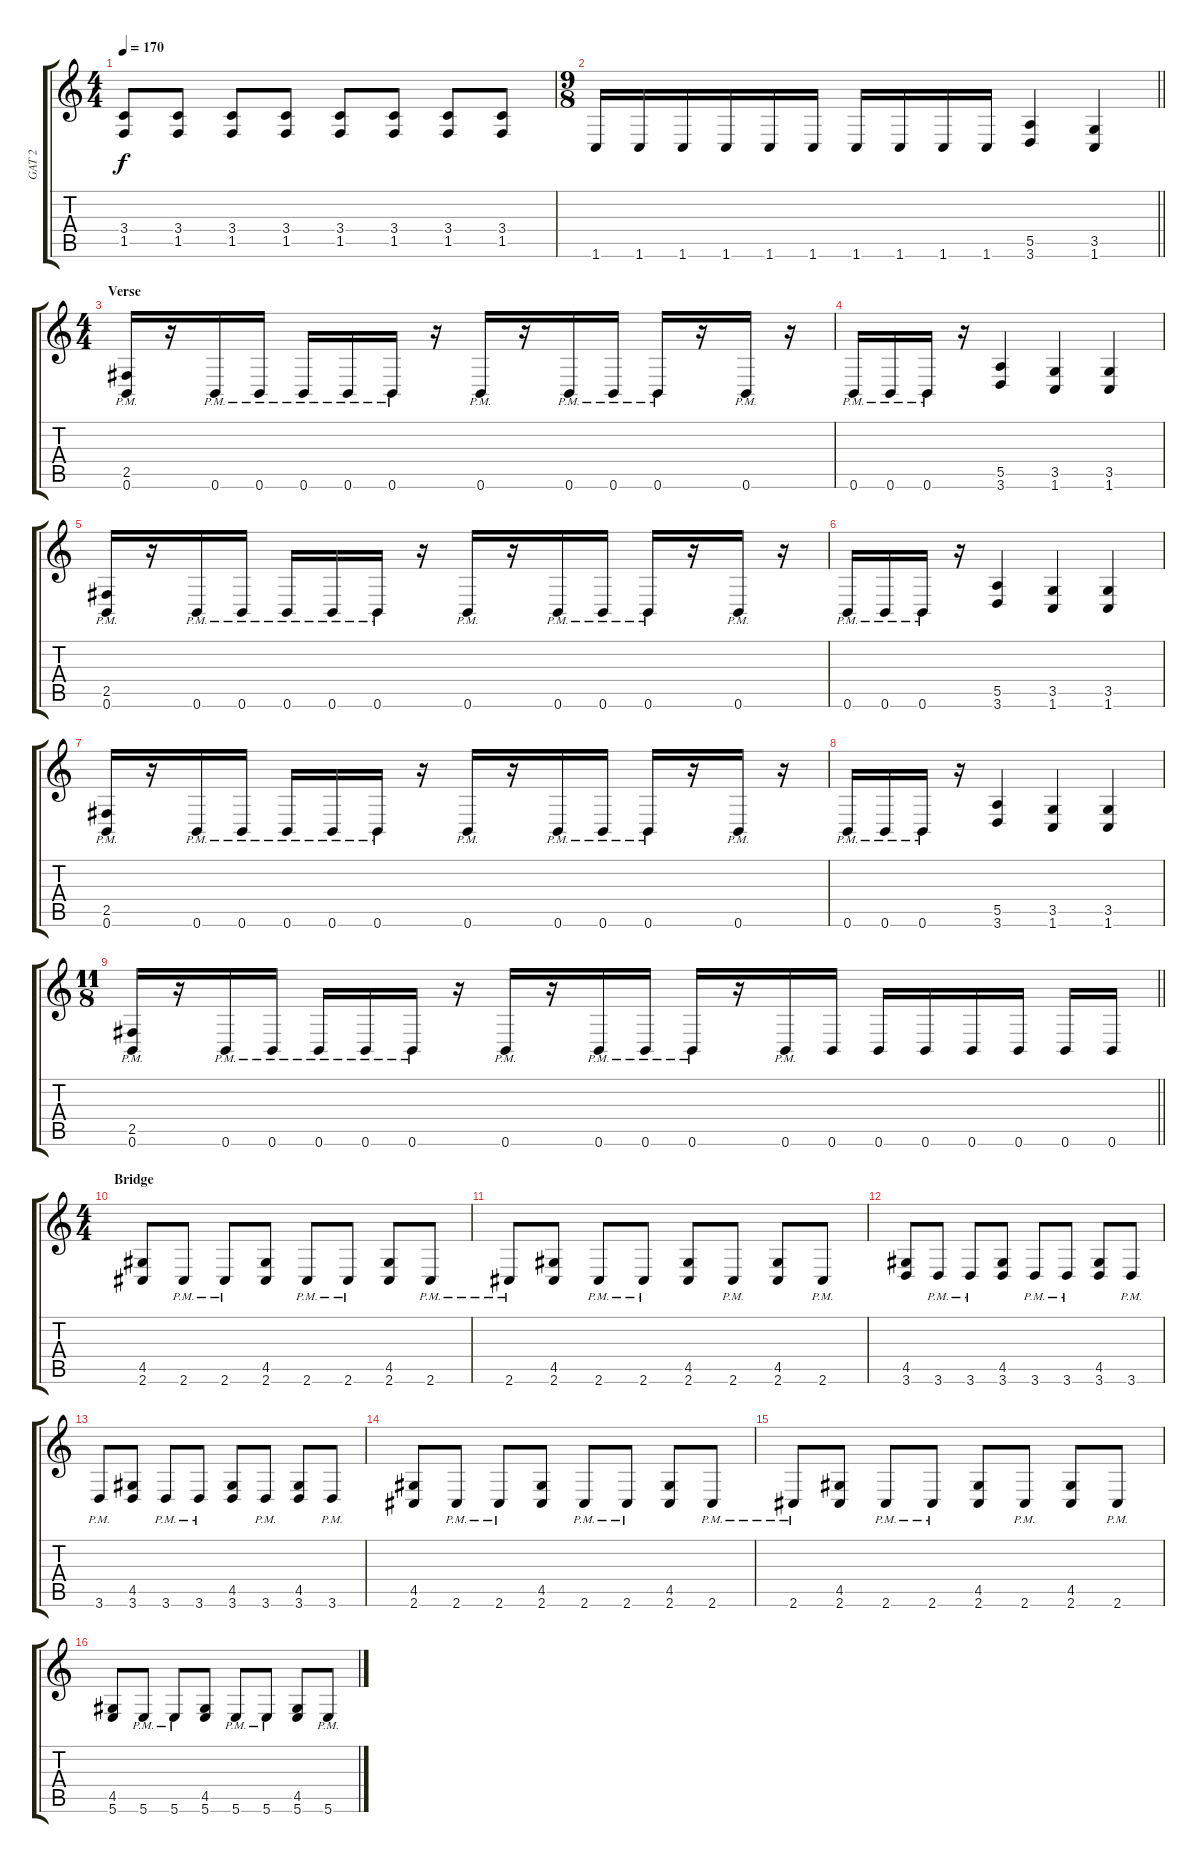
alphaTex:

\track ("GAT 2" "GAT 2") {instrument distortionguitar}
\staff {score tabs}
\tuning (B3 Gb3 D3 A2 E2 B1) {hide}
\ts (4 4)
\tempo 170
\clef g2
\ks c
(3.4 1.5).8{dy f} (3.4 1.5).8 (3.4 1.5).8 (3.4 1.5).8 (3.4 1.5).8 (3.4 1.5).8 (3.4 1.5).8 (3.4 1.5).8 |
\ts (9 8)
\barLineRight lightlight
1.6.16 1.6.16 1.6.16 1.6.16 1.6.16 1.6.16 1.6.16 1.6.16 1.6.16 1.6.16 (5.5 3.6).4 (3.5 1.6).4 |
\ts (4 4)
\section ("" "Verse")
(2.5{pm} 0.6{pm}).16 r.16 0.6{pm}.16 0.6{pm}.16 0.6{pm}.16 0.6{pm}.16 0.6{pm}.16 r.16 0.6{pm}.16 r.16 0.6{pm}.16 0.6{pm}.16 0.6{pm}.16 r.16 0.6{pm}.16 r.16 |
0.6{pm}.16 0.6{pm}.16 0.6{pm}.16 r.16 (5.5 3.6).4 (3.5 1.6).4 (3.5 1.6).4 |
(2.5{pm} 0.6{pm}).16 r.16 0.6{pm}.16 0.6{pm}.16 0.6{pm}.16 0.6{pm}.16 0.6{pm}.16 r.16 0.6{pm}.16 r.16 0.6{pm}.16 0.6{pm}.16 0.6{pm}.16 r.16 0.6{pm}.16 r.16 |
0.6{pm}.16 0.6{pm}.16 0.6{pm}.16 r.16 (5.5 3.6).4 (3.5 1.6).4 (3.5 1.6).4 |
(2.5{pm} 0.6{pm}).16 r.16 0.6{pm}.16 0.6{pm}.16 0.6{pm}.16 0.6{pm}.16 0.6{pm}.16 r.16 0.6{pm}.16 r.16 0.6{pm}.16 0.6{pm}.16 0.6{pm}.16 r.16 0.6{pm}.16 r.16 |
0.6{pm}.16 0.6{pm}.16 0.6{pm}.16 r.16 (5.5 3.6).4 (3.5 1.6).4 (3.5 1.6).4 |
\ts (11 8)
\barLineRight lightlight
(2.5{pm} 0.6{pm}).16 r.16 0.6{pm}.16 0.6{pm}.16 0.6{pm}.16 0.6{pm}.16 0.6{pm}.16 r.16 0.6{pm}.16 r.16 0.6{pm}.16 0.6{pm}.16 0.6{pm}.16 r.16 0.6{pm}.16 0.6.16 0.6.16 0.6.16 0.6.16 0.6.16 0.6.16 0.6.16 |
\ts (4 4)
\section ("" "Bridge")
(4.5 2.6).8 2.6{pm}.8 2.6{pm}.8 (4.5 2.6).8 2.6{pm}.8 2.6{pm}.8 (4.5 2.6).8 2.6{pm}.8 |
2.6{pm}.8 (4.5 2.6).8 2.6{pm}.8 2.6{pm}.8 (4.5 2.6).8 2.6{pm}.8 (4.5 2.6).8 2.6{pm}.8 |
(4.5 3.6).8 3.6{pm}.8 3.6{pm}.8 (4.5 3.6).8 3.6{pm}.8 3.6{pm}.8 (4.5 3.6).8 3.6{pm}.8 |
3.6{pm}.8 (4.5 3.6).8 3.6{pm}.8 3.6{pm}.8 (4.5 3.6).8 3.6{pm}.8 (4.5 3.6).8 3.6{pm}.8 |
(4.5 2.6).8 2.6{pm}.8 2.6{pm}.8 (4.5 2.6).8 2.6{pm}.8 2.6{pm}.8 (4.5 2.6).8 2.6{pm}.8 |
2.6{pm}.8 (4.5 2.6).8 2.6{pm}.8 2.6{pm}.8 (4.5 2.6).8 2.6{pm}.8 (4.5 2.6).8 2.6{pm}.8 |
(4.5 5.6).8 5.6{pm}.8 5.6{pm}.8 (4.5 5.6).8 5.6{pm}.8 5.6{pm}.8 (4.5 5.6).8 5.6{pm}.8
